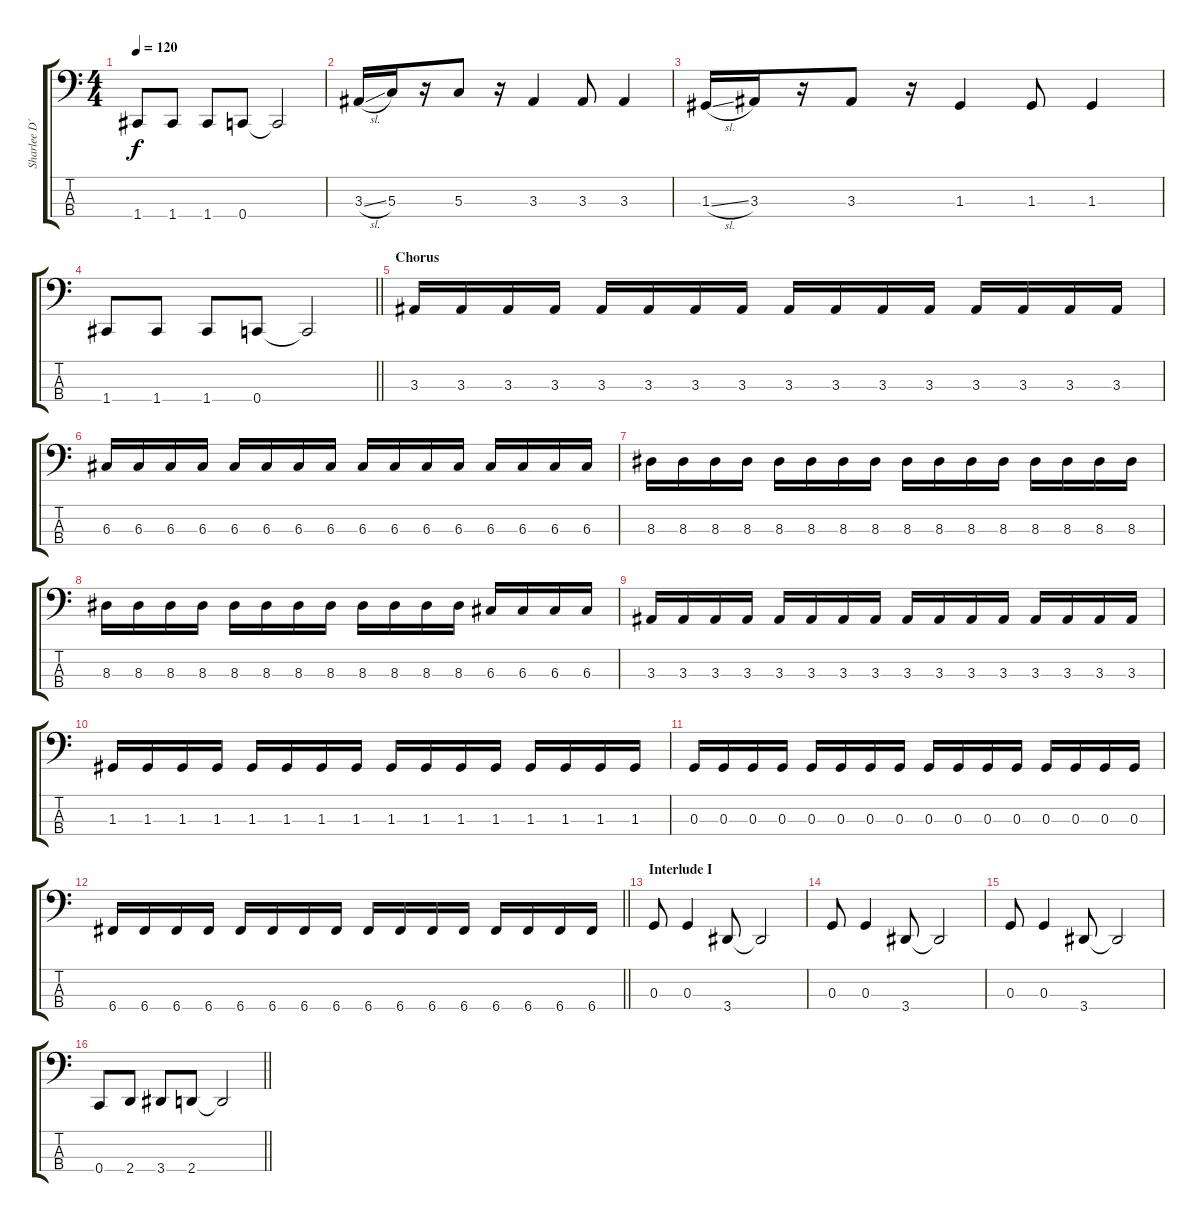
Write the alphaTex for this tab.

\track ("Sharlee D´Angelow (Bass)" "Sharlee D´") {instrument electricbasspick}
\staff {score tabs}
\tuning (F2 C2 G1 C1) {hide}
\ts (4 4)
\tempo 120
\clef f4
\ks c
1.4.8{dy f} 1.4.8 1.4.8 0.4.8 0.4{t}.2 |
3.3{sl}.16 5.3.16 r.16 5.3.8 r.16 3.3.4 3.3.8 3.3.4 |
1.3{sl}.16 3.3.16 r.16 3.3.8 r.16 1.3.4 1.3.8 1.3.4 |
\barLineRight lightlight
1.4.8 1.4.8 1.4.8 0.4.8 0.4{t}.2 |
\section ("" "Chorus")
3.3.16{volume 16 balance 8 instrument electricbasspick} 3.3.16 3.3.16 3.3.16 3.3.16 3.3.16 3.3.16 3.3.16 3.3.16 3.3.16 3.3.16 3.3.16 3.3.16 3.3.16 3.3.16 3.3.16 |
6.3.16 6.3.16 6.3.16 6.3.16 6.3.16 6.3.16 6.3.16 6.3.16 6.3.16 6.3.16 6.3.16 6.3.16 6.3.16 6.3.16 6.3.16 6.3.16 |
8.3.16 8.3.16 8.3.16 8.3.16 8.3.16 8.3.16 8.3.16 8.3.16 8.3.16 8.3.16 8.3.16 8.3.16 8.3.16 8.3.16 8.3.16 8.3.16 |
8.3.16 8.3.16 8.3.16 8.3.16 8.3.16 8.3.16 8.3.16 8.3.16 8.3.16 8.3.16 8.3.16 8.3.16 6.3.16 6.3.16 6.3.16 6.3.16 |
3.3.16 3.3.16 3.3.16 3.3.16 3.3.16 3.3.16 3.3.16 3.3.16 3.3.16 3.3.16 3.3.16 3.3.16 3.3.16 3.3.16 3.3.16 3.3.16 |
1.3.16 1.3.16 1.3.16 1.3.16 1.3.16 1.3.16 1.3.16 1.3.16 1.3.16 1.3.16 1.3.16 1.3.16 1.3.16 1.3.16 1.3.16 1.3.16 |
0.3.16 0.3.16 0.3.16 0.3.16 0.3.16 0.3.16 0.3.16 0.3.16 0.3.16 0.3.16 0.3.16 0.3.16 0.3.16 0.3.16 0.3.16 0.3.16 |
\barLineRight lightlight
6.4.16 6.4.16 6.4.16 6.4.16 6.4.16 6.4.16 6.4.16 6.4.16 6.4.16 6.4.16 6.4.16 6.4.16 6.4.16 6.4.16 6.4.16 6.4.16 |
\section ("" "Interlude I")
0.3.8 0.3.4 3.4.8 3.4{t}.2 |
0.3.8 0.3.4 3.4.8 3.4{t}.2 |
0.3.8 0.3.4 3.4.8 3.4{t}.2 |
\barLineRight lightlight
0.4.8 2.4.8 3.4.8 2.4.8 2.4{t}.2
